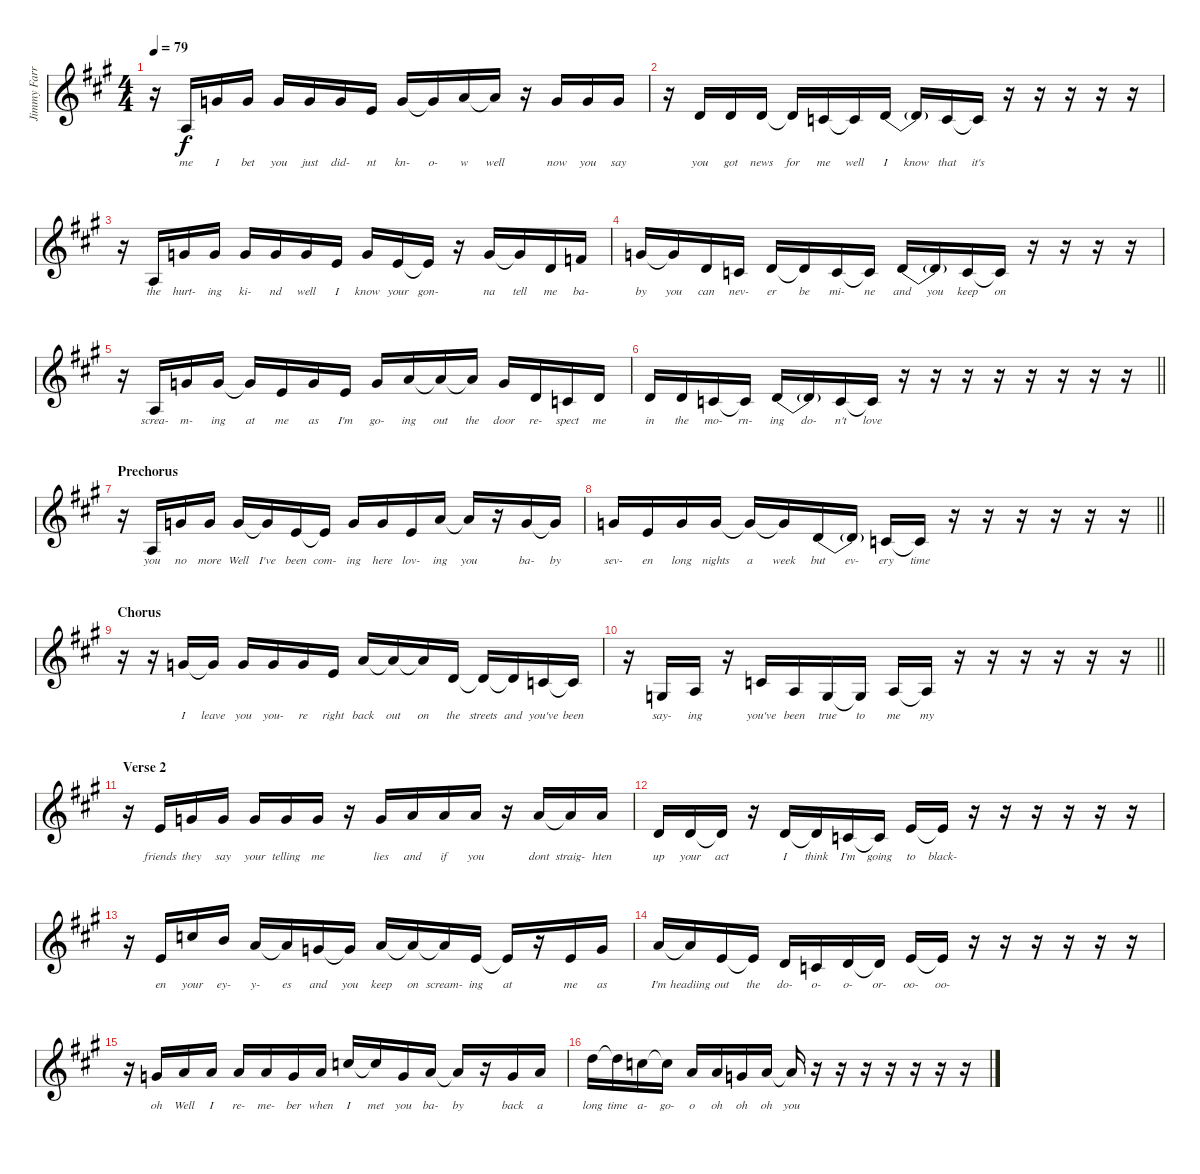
\track ("Jimmy Farrar /Joyce \"baby Jean\" Kennedy " "Jimmy Farr") {instrument lead2sawtooth}
\staff {score}
\tuning (E4 B3 G3 D3 A2 E2) {hide}
\ts (4 4)
\tempo 79
\clef g2
\ks a
r.16{dy f} 7.4.16{lyrics (0 "me") lyrics (1 "") lyrics (2 "") lyrics (3 "") lyrics (4 "")} 8.2.16{lyrics (0 "I") lyrics (1 "") lyrics (2 "") lyrics (3 "") lyrics (4 "")} 8.2.16{lyrics (0 "bet") lyrics (1 "") lyrics (2 "") lyrics (3 "") lyrics (4 "")} 8.2.16{lyrics (0 "you") lyrics (1 "") lyrics (2 "") lyrics (3 "") lyrics (4 "")} 8.2.16{lyrics (0 "just") lyrics (1 "") lyrics (2 "") lyrics (3 "") lyrics (4 "")} 8.2.16{lyrics (0 "did-") lyrics (1 "") lyrics (2 "") lyrics (3 "") lyrics (4 "")} 5.2.16{lyrics (0 "nt") lyrics (1 "") lyrics (2 "") lyrics (3 "") lyrics (4 "")} 8.2.16{lyrics (0 "kn-") lyrics (1 "") lyrics (2 "") lyrics (3 "") lyrics (4 "")} 8.2{t}.16{lyrics (0 "o-") lyrics (1 "") lyrics (2 "") lyrics (3 "") lyrics (4 "")} 5.1.16{lyrics (0 "w") lyrics (1 "") lyrics (2 "") lyrics (3 "") lyrics (4 "")} 5.1{t}.16{lyrics (0 "well") lyrics (1 "") lyrics (2 "") lyrics (3 "") lyrics (4 "")} r.16 8.2.16{lyrics (0 "now") lyrics (1 "") lyrics (2 "") lyrics (3 "") lyrics (4 "")} 8.2.16{lyrics (0 "you") lyrics (1 "") lyrics (2 "") lyrics (3 "") lyrics (4 "")} 8.2.16{lyrics (0 "say") lyrics (1 "") lyrics (2 "") lyrics (3 "") lyrics (4 "")} |
r.16 7.3.16{lyrics (0 "you") lyrics (1 "") lyrics (2 "") lyrics (3 "") lyrics (4 "")} 7.3.16{lyrics (0 "got") lyrics (1 "") lyrics (2 "") lyrics (3 "") lyrics (4 "")} 7.3.16{lyrics (0 "news") lyrics (1 "") lyrics (2 "") lyrics (3 "") lyrics (4 "")} 7.3{t}.16{lyrics (0 "for") lyrics (1 "") lyrics (2 "") lyrics (3 "") lyrics (4 "")} 5.3.16{lyrics (0 "me") lyrics (1 "") lyrics (2 "") lyrics (3 "") lyrics (4 "")} 5.3{t}.16{lyrics (0 "well") lyrics (1 "") lyrics (2 "") lyrics (3 "") lyrics (4 "")} 7.3{be (custom 0 0 10 4 20 4 30 0 60 0)}.16{lyrics (0 "I") lyrics (1 "") lyrics (2 "") lyrics (3 "") lyrics (4 "")} 7.3{t}.16{lyrics (0 "know") lyrics (1 "") lyrics (2 "") lyrics (3 "") lyrics (4 "")} 5.3.16{lyrics (0 "that") lyrics (1 "") lyrics (2 "") lyrics (3 "") lyrics (4 "")} 5.3{t}.16{lyrics (0 "it's") lyrics (1 "") lyrics (2 "") lyrics (3 "") lyrics (4 "")} r.16 r.16 r.16 r.16 r.16 |
r.16 7.4.16{lyrics (0 "the") lyrics (1 "") lyrics (2 "") lyrics (3 "") lyrics (4 "")} 8.2.16{lyrics (0 "hurt-") lyrics (1 "") lyrics (2 "") lyrics (3 "") lyrics (4 "")} 8.2.16{lyrics (0 "ing") lyrics (1 "") lyrics (2 "") lyrics (3 "") lyrics (4 "")} 8.2.16{lyrics (0 "ki-") lyrics (1 "") lyrics (2 "") lyrics (3 "") lyrics (4 "")} 8.2.16{lyrics (0 "nd") lyrics (1 "") lyrics (2 "") lyrics (3 "") lyrics (4 "")} 8.2.16{lyrics (0 "well") lyrics (1 "") lyrics (2 "") lyrics (3 "") lyrics (4 "")} 5.2.16{lyrics (0 "I") lyrics (1 "") lyrics (2 "") lyrics (3 "") lyrics (4 "")} 8.2.16{lyrics (0 "know") lyrics (1 "") lyrics (2 "") lyrics (3 "") lyrics (4 "")} 5.2.16{lyrics (0 "your") lyrics (1 "") lyrics (2 "") lyrics (3 "") lyrics (4 "")} 5.2{t}.16{lyrics (0 "gon-") lyrics (1 "") lyrics (2 "") lyrics (3 "") lyrics (4 "")} r.16 8.2.16{lyrics (0 "na") lyrics (1 "") lyrics (2 "") lyrics (3 "") lyrics (4 "")} 8.2{t}.16{lyrics (0 "tell") lyrics (1 "") lyrics (2 "") lyrics (3 "") lyrics (4 "")} 7.3.16{lyrics (0 "me") lyrics (1 "") lyrics (2 "") lyrics (3 "") lyrics (4 "")} 6.2.16{lyrics (0 "ba-") lyrics (1 "") lyrics (2 "") lyrics (3 "") lyrics (4 "")} |
8.2.16{lyrics (0 "by") lyrics (1 "") lyrics (2 "") lyrics (3 "") lyrics (4 "")} 8.2{t}.16{lyrics (0 "you") lyrics (1 "") lyrics (2 "") lyrics (3 "") lyrics (4 "")} 7.3.16{lyrics (0 "can") lyrics (1 "") lyrics (2 "") lyrics (3 "") lyrics (4 "")} 5.3.16{lyrics (0 "nev-") lyrics (1 "") lyrics (2 "") lyrics (3 "") lyrics (4 "")} 7.3.16{lyrics (0 "er") lyrics (1 "") lyrics (2 "") lyrics (3 "") lyrics (4 "")} 7.3{t}.16{lyrics (0 "be") lyrics (1 "") lyrics (2 "") lyrics (3 "") lyrics (4 "")} 5.3.16{lyrics (0 "mi-") lyrics (1 "") lyrics (2 "") lyrics (3 "") lyrics (4 "")} 5.3{t}.16{lyrics (0 "ne") lyrics (1 "") lyrics (2 "") lyrics (3 "") lyrics (4 "")} 7.3{be (custom 0 0 10 4 20 4 30 0 60 0)}.16{lyrics (0 "and") lyrics (1 "") lyrics (2 "") lyrics (3 "") lyrics (4 "")} 7.3{t}.16{lyrics (0 "you") lyrics (1 "") lyrics (2 "") lyrics (3 "") lyrics (4 "")} 5.3.16{lyrics (0 "keep") lyrics (1 "") lyrics (2 "") lyrics (3 "") lyrics (4 "")} 5.3{t}.16{lyrics (0 "on") lyrics (1 "") lyrics (2 "") lyrics (3 "") lyrics (4 "")} r.16 r.16 r.16 r.16 |
r.16 7.4.16{lyrics (0 "screa-") lyrics (1 "") lyrics (2 "") lyrics (3 "") lyrics (4 "")} 8.2.16{lyrics (0 "m-") lyrics (1 "") lyrics (2 "") lyrics (3 "") lyrics (4 "")} 8.2.16{lyrics (0 "ing") lyrics (1 "") lyrics (2 "") lyrics (3 "") lyrics (4 "")} 8.2{t}.16{lyrics (0 "at") lyrics (1 "") lyrics (2 "") lyrics (3 "") lyrics (4 "")} 5.2.16{lyrics (0 "me") lyrics (1 "") lyrics (2 "") lyrics (3 "") lyrics (4 "")} 8.2.16{lyrics (0 "as") lyrics (1 "") lyrics (2 "") lyrics (3 "") lyrics (4 "")} 5.2.16{lyrics (0 "I'm") lyrics (1 "") lyrics (2 "") lyrics (3 "") lyrics (4 "")} 8.2.16{lyrics (0 "go-") lyrics (1 "") lyrics (2 "") lyrics (3 "") lyrics (4 "")} 5.1.16{lyrics (0 "ing") lyrics (1 "") lyrics (2 "") lyrics (3 "") lyrics (4 "")} 5.1{t}.16{lyrics (0 "out") lyrics (1 "") lyrics (2 "") lyrics (3 "") lyrics (4 "")} 5.1{t}.16{lyrics (0 "the") lyrics (1 "") lyrics (2 "") lyrics (3 "") lyrics (4 "")} 8.2.16{lyrics (0 "door") lyrics (1 "") lyrics (2 "") lyrics (3 "") lyrics (4 "")} 7.3.16{lyrics (0 "re-") lyrics (1 "") lyrics (2 "") lyrics (3 "") lyrics (4 "")} 5.3.16{lyrics (0 "spect") lyrics (1 "") lyrics (2 "") lyrics (3 "") lyrics (4 "")} 7.3.16{lyrics (0 "me") lyrics (1 "") lyrics (2 "") lyrics (3 "") lyrics (4 "")} |
\barLineRight lightlight
7.3.16{lyrics (0 "in") lyrics (1 "") lyrics (2 "") lyrics (3 "") lyrics (4 "")} 7.3.16{lyrics (0 "the") lyrics (1 "") lyrics (2 "") lyrics (3 "") lyrics (4 "")} 5.3.16{lyrics (0 "mo-") lyrics (1 "") lyrics (2 "") lyrics (3 "") lyrics (4 "")} 5.3{t}.16{lyrics (0 "rn-") lyrics (1 "") lyrics (2 "") lyrics (3 "") lyrics (4 "")} 7.3{be (custom 0 0 10 4 20 4 30 0 60 0)}.16{lyrics (0 "ing") lyrics (1 "") lyrics (2 "") lyrics (3 "") lyrics (4 "")} 7.3{t}.16{lyrics (0 "do-") lyrics (1 "") lyrics (2 "") lyrics (3 "") lyrics (4 "")} 5.3.16{lyrics (0 "n't") lyrics (1 "") lyrics (2 "") lyrics (3 "") lyrics (4 "")} 5.3{t}.16{lyrics (0 "love") lyrics (1 "") lyrics (2 "") lyrics (3 "") lyrics (4 "")} r.16 r.16 r.16 r.16 r.16 r.16 r.16 r.16 |
\section ("" "Prechorus")
r.16 7.4.16{lyrics (0 "you") lyrics (1 "") lyrics (2 "") lyrics (3 "") lyrics (4 "")} 8.2.16{lyrics (0 "no") lyrics (1 "") lyrics (2 "") lyrics (3 "") lyrics (4 "")} 8.2.16{lyrics (0 "more") lyrics (1 "") lyrics (2 "") lyrics (3 "") lyrics (4 "")} 8.2.16{lyrics (0 "Well") lyrics (1 "") lyrics (2 "") lyrics (3 "") lyrics (4 "")} 8.2{t}.16{lyrics (0 "I've") lyrics (1 "") lyrics (2 "") lyrics (3 "") lyrics (4 "")} 5.2.16{lyrics (0 "been") lyrics (1 "") lyrics (2 "") lyrics (3 "") lyrics (4 "")} 5.2{t}.16{lyrics (0 "com-") lyrics (1 "") lyrics (2 "") lyrics (3 "") lyrics (4 "")} 8.2.16{lyrics (0 "ing") lyrics (1 "") lyrics (2 "") lyrics (3 "") lyrics (4 "")} 8.2.16{lyrics (0 "here") lyrics (1 "") lyrics (2 "") lyrics (3 "") lyrics (4 "")} 5.2.16{lyrics (0 "lov-") lyrics (1 "") lyrics (2 "") lyrics (3 "") lyrics (4 "")} 5.1.16{lyrics (0 "ing") lyrics (1 "") lyrics (2 "") lyrics (3 "") lyrics (4 "")} 5.1{t}.16{lyrics (0 "you") lyrics (1 "") lyrics (2 "") lyrics (3 "") lyrics (4 "")} r.16 8.2.16{lyrics (0 "ba-") lyrics (1 "") lyrics (2 "") lyrics (3 "") lyrics (4 "")} 8.2{t}.16{lyrics (0 "by") lyrics (1 "") lyrics (2 "") lyrics (3 "") lyrics (4 "")} |
\barLineRight lightlight
8.2.16{lyrics (0 "sev-") lyrics (1 "") lyrics (2 "") lyrics (3 "") lyrics (4 "")} 5.2.16{lyrics (0 "en") lyrics (1 "") lyrics (2 "") lyrics (3 "") lyrics (4 "")} 8.2.16{lyrics (0 "long") lyrics (1 "") lyrics (2 "") lyrics (3 "") lyrics (4 "")} 8.2.16{lyrics (0 "nights") lyrics (1 "") lyrics (2 "") lyrics (3 "") lyrics (4 "")} 8.2{t}.16{lyrics (0 "a") lyrics (1 "") lyrics (2 "") lyrics (3 "") lyrics (4 "")} 8.2{t}.16{lyrics (0 "week") lyrics (1 "") lyrics (2 "") lyrics (3 "") lyrics (4 "")} 7.3{be (custom 0 0 10 4 20 4 30 0 60 0)}.16{lyrics (0 "but") lyrics (1 "") lyrics (2 "") lyrics (3 "") lyrics (4 "")} 7.3{t}.16{lyrics (0 "ev-") lyrics (1 "") lyrics (2 "") lyrics (3 "") lyrics (4 "")} 5.3.16{lyrics (0 "ery") lyrics (1 "") lyrics (2 "") lyrics (3 "") lyrics (4 "")} 5.3{t}.16{lyrics (0 "time") lyrics (1 "") lyrics (2 "") lyrics (3 "") lyrics (4 "")} r.16 r.16 r.16 r.16 r.16 r.16 |
\section ("" "Chorus")
r.16 r.16 8.2.16{lyrics (0 "I") lyrics (1 "") lyrics (2 "") lyrics (3 "") lyrics (4 "")} 8.2{t}.16{lyrics (0 "leave") lyrics (1 "") lyrics (2 "") lyrics (3 "") lyrics (4 "")} 8.2.16{lyrics (0 "you") lyrics (1 "") lyrics (2 "") lyrics (3 "") lyrics (4 "")} 8.2.16{lyrics (0 "you-") lyrics (1 "") lyrics (2 "") lyrics (3 "") lyrics (4 "")} 8.2.16{lyrics (0 "re") lyrics (1 "") lyrics (2 "") lyrics (3 "") lyrics (4 "")} 5.2.16{lyrics (0 "right") lyrics (1 "") lyrics (2 "") lyrics (3 "") lyrics (4 "")} 5.1.16{lyrics (0 "back") lyrics (1 "") lyrics (2 "") lyrics (3 "") lyrics (4 "")} 5.1{t}.16{lyrics (0 "out") lyrics (1 "") lyrics (2 "") lyrics (3 "") lyrics (4 "")} 5.1{t}.16{lyrics (0 "on") lyrics (1 "") lyrics (2 "") lyrics (3 "") lyrics (4 "")} 7.3.16{lyrics (0 "the") lyrics (1 "") lyrics (2 "") lyrics (3 "") lyrics (4 "")} 7.3{t}.16{lyrics (0 "streets") lyrics (1 "") lyrics (2 "") lyrics (3 "") lyrics (4 "")} 7.3{t}.16{lyrics (0 "and") lyrics (1 "") lyrics (2 "") lyrics (3 "") lyrics (4 "")} 5.3.16{lyrics (0 "you've") lyrics (1 "") lyrics (2 "") lyrics (3 "") lyrics (4 "")} 5.3{t}.16{lyrics (0 "been") lyrics (1 "") lyrics (2 "") lyrics (3 "") lyrics (4 "")} |
\barLineRight lightlight
r.16 5.4.16{lyrics (0 "say-") lyrics (1 "") lyrics (2 "") lyrics (3 "") lyrics (4 "")} 7.4.16{lyrics (0 "ing") lyrics (1 "") lyrics (2 "") lyrics (3 "") lyrics (4 "")} r.16 5.3.16{lyrics (0 "you've") lyrics (1 "") lyrics (2 "") lyrics (3 "") lyrics (4 "")} 7.4.16{lyrics (0 "been") lyrics (1 "") lyrics (2 "") lyrics (3 "") lyrics (4 "")} 5.4.16{lyrics (0 "true") lyrics (1 "") lyrics (2 "") lyrics (3 "") lyrics (4 "")} 5.4{t}.16{lyrics (0 "to") lyrics (1 "") lyrics (2 "") lyrics (3 "") lyrics (4 "")} 7.4.16{lyrics (0 "me") lyrics (1 "") lyrics (2 "") lyrics (3 "") lyrics (4 "")} 7.4{t}.16{lyrics (0 "my") lyrics (1 "") lyrics (2 "") lyrics (3 "") lyrics (4 "")} r.16 r.16 r.16 r.16 r.16 r.16 |
\section ("" "Verse 2")
r.16{instrument lead5charang} 5.2.16{lyrics (0 "friends") lyrics (1 "") lyrics (2 "") lyrics (3 "") lyrics (4 "")} 3.1.16{lyrics (0 "they") lyrics (1 "") lyrics (2 "") lyrics (3 "") lyrics (4 "")} 3.1.16{lyrics (0 "say") lyrics (1 "") lyrics (2 "") lyrics (3 "") lyrics (4 "")} 3.1.16{lyrics (0 "your") lyrics (1 "") lyrics (2 "") lyrics (3 "") lyrics (4 "")} 3.1.16{lyrics (0 "telling") lyrics (1 "") lyrics (2 "") lyrics (3 "") lyrics (4 "")} 3.1.16{lyrics (0 "me") lyrics (1 "") lyrics (2 "") lyrics (3 "") lyrics (4 "")} r.16 3.1.16{lyrics (0 "lies") lyrics (1 "") lyrics (2 "") lyrics (3 "") lyrics (4 "")} 5.1.16{lyrics (0 "and") lyrics (1 "") lyrics (2 "") lyrics (3 "") lyrics (4 "")} 5.1.16{lyrics (0 "if") lyrics (1 "") lyrics (2 "") lyrics (3 "") lyrics (4 "")} 5.1.16{lyrics (0 "you") lyrics (1 "") lyrics (2 "") lyrics (3 "") lyrics (4 "")} r.16 5.1.16{lyrics (0 "dont") lyrics (1 "") lyrics (2 "") lyrics (3 "") lyrics (4 "")} 5.1{t}.16{lyrics (0 "straig-") lyrics (1 "") lyrics (2 "") lyrics (3 "") lyrics (4 "")} 5.1.16{lyrics (0 "hten") lyrics (1 "") lyrics (2 "") lyrics (3 "") lyrics (4 "")} |
3.2.16{lyrics (0 "up") lyrics (1 "") lyrics (2 "") lyrics (3 "") lyrics (4 "")} 3.2.16{lyrics (0 "your") lyrics (1 "") lyrics (2 "") lyrics (3 "") lyrics (4 "")} 3.2{t}.16{lyrics (0 "act") lyrics (1 "") lyrics (2 "") lyrics (3 "") lyrics (4 "")} r.16 3.2.16{lyrics (0 "I") lyrics (1 "") lyrics (2 "") lyrics (3 "") lyrics (4 "")} 3.2{t}.16{lyrics (0 "think") lyrics (1 "") lyrics (2 "") lyrics (3 "") lyrics (4 "")} 5.3.16{lyrics (0 "I'm") lyrics (1 "") lyrics (2 "") lyrics (3 "") lyrics (4 "")} 5.3{t}.16{lyrics (0 "going") lyrics (1 "") lyrics (2 "") lyrics (3 "") lyrics (4 "")} 5.2.16{lyrics (0 "to") lyrics (1 "") lyrics (2 "") lyrics (3 "") lyrics (4 "")} 5.2{t}.16{lyrics (0 "black-") lyrics (1 "") lyrics (2 "") lyrics (3 "") lyrics (4 "")} r.16 r.16 r.16 r.16 r.16 r.16 |
r.16 5.2.16{lyrics (0 "en") lyrics (1 "") lyrics (2 "") lyrics (3 "") lyrics (4 "")} 8.1.16{lyrics (0 "your") lyrics (1 "") lyrics (2 "") lyrics (3 "") lyrics (4 "")} 7.1.16{lyrics (0 "ey-") lyrics (1 "") lyrics (2 "") lyrics (3 "") lyrics (4 "")} 5.1.16{lyrics (0 "y-") lyrics (1 "") lyrics (2 "") lyrics (3 "") lyrics (4 "")} 5.1{t}.16{lyrics (0 "es") lyrics (1 "") lyrics (2 "") lyrics (3 "") lyrics (4 "")} 8.2.16{lyrics (0 "and") lyrics (1 "") lyrics (2 "") lyrics (3 "") lyrics (4 "")} 8.2{t}.16{lyrics (0 "you") lyrics (1 "") lyrics (2 "") lyrics (3 "") lyrics (4 "")} 5.1.16{lyrics (0 "keep") lyrics (1 "") lyrics (2 "") lyrics (3 "") lyrics (4 "")} 5.1{t}.16{lyrics (0 "on") lyrics (1 "") lyrics (2 "") lyrics (3 "") lyrics (4 "")} 5.1{t}.16{lyrics (0 "scream-") lyrics (1 "") lyrics (2 "") lyrics (3 "") lyrics (4 "")} 5.2.16{lyrics (0 "ing") lyrics (1 "") lyrics (2 "") lyrics (3 "") lyrics (4 "")} 5.2{t}.16{lyrics (0 "at") lyrics (1 "") lyrics (2 "") lyrics (3 "") lyrics (4 "")} r.16 5.2.16{lyrics (0 "me") lyrics (1 "") lyrics (2 "") lyrics (3 "") lyrics (4 "")} 3.1.16{lyrics (0 "as") lyrics (1 "") lyrics (2 "") lyrics (3 "") lyrics (4 "")} |
5.1.16{lyrics (0 "I'm") lyrics (1 "") lyrics (2 "") lyrics (3 "") lyrics (4 "")} 5.1{t}.16{lyrics (0 "headiing") lyrics (1 "") lyrics (2 "") lyrics (3 "") lyrics (4 "")} 5.2.16{lyrics (0 "out") lyrics (1 "") lyrics (2 "") lyrics (3 "") lyrics (4 "")} 5.2{t}.16{lyrics (0 "the") lyrics (1 "") lyrics (2 "") lyrics (3 "") lyrics (4 "")} 3.2.16{lyrics (0 "do-") lyrics (1 "") lyrics (2 "") lyrics (3 "") lyrics (4 "")} 5.3.16{lyrics (0 "o-") lyrics (1 "") lyrics (2 "") lyrics (3 "") lyrics (4 "")} 3.2.16{lyrics (0 "o-") lyrics (1 "") lyrics (2 "") lyrics (3 "") lyrics (4 "")} 3.2{t}.16{lyrics (0 "or-") lyrics (1 "") lyrics (2 "") lyrics (3 "") lyrics (4 "")} 5.2.16{lyrics (0 "oo-") lyrics (1 "") lyrics (2 "") lyrics (3 "") lyrics (4 "")} 5.2{t}.16{lyrics (0 "oo-") lyrics (1 "") lyrics (2 "") lyrics (3 "") lyrics (4 "")} r.16 r.16 r.16 r.16 r.16 r.16 |
r.16 3.1.16{lyrics (0 "oh") lyrics (1 "") lyrics (2 "") lyrics (3 "") lyrics (4 "")} 5.1.16{lyrics (0 "Well") lyrics (1 "") lyrics (2 "") lyrics (3 "") lyrics (4 "")} 5.1.16{lyrics (0 "I") lyrics (1 "") lyrics (2 "") lyrics (3 "") lyrics (4 "")} 5.1.16{lyrics (0 "re-") lyrics (1 "") lyrics (2 "") lyrics (3 "") lyrics (4 "")} 5.1.16{lyrics (0 "me-") lyrics (1 "") lyrics (2 "") lyrics (3 "") lyrics (4 "")} 3.1.16{lyrics (0 "ber") lyrics (1 "") lyrics (2 "") lyrics (3 "") lyrics (4 "")} 5.1.16{lyrics (0 "when") lyrics (1 "") lyrics (2 "") lyrics (3 "") lyrics (4 "")} 8.1.16{lyrics (0 "I") lyrics (1 "") lyrics (2 "") lyrics (3 "") lyrics (4 "")} 8.1{t}.16{lyrics (0 "met") lyrics (1 "") lyrics (2 "") lyrics (3 "") lyrics (4 "")} 8.2.16{lyrics (0 "you") lyrics (1 "") lyrics (2 "") lyrics (3 "") lyrics (4 "")} 10.2.16{lyrics (0 "ba-") lyrics (1 "") lyrics (2 "") lyrics (3 "") lyrics (4 "")} 10.2{t}.16{lyrics (0 "by") lyrics (1 "") lyrics (2 "") lyrics (3 "") lyrics (4 "")} r.16 8.2.16{lyrics (0 "back") lyrics (1 "") lyrics (2 "") lyrics (3 "") lyrics (4 "")} 10.2.16{lyrics (0 "a") lyrics (1 "") lyrics (2 "") lyrics (3 "") lyrics (4 "")} |
10.1.16{lyrics (0 "long") lyrics (1 "") lyrics (2 "") lyrics (3 "") lyrics (4 "")} 10.1{t}.16{lyrics (0 "time") lyrics (1 "") lyrics (2 "") lyrics (3 "") lyrics (4 "")} 8.1.16{lyrics (0 "a-") lyrics (1 "") lyrics (2 "") lyrics (3 "") lyrics (4 "")} 8.1{t}.16{lyrics (0 "go-") lyrics (1 "") lyrics (2 "") lyrics (3 "") lyrics (4 "")} 10.2.16{lyrics (0 "o") lyrics (1 "") lyrics (2 "") lyrics (3 "") lyrics (4 "")} 10.2.16{lyrics (0 "oh") lyrics (1 "") lyrics (2 "") lyrics (3 "") lyrics (4 "")} 8.2.16{lyrics (0 "oh") lyrics (1 "") lyrics (2 "") lyrics (3 "") lyrics (4 "")} 10.2.16{lyrics (0 "oh") lyrics (1 "") lyrics (2 "") lyrics (3 "") lyrics (4 "")} 10.2{t}.16{lyrics (0 "you") lyrics (1 "") lyrics (2 "") lyrics (3 "") lyrics (4 "")} r.16 r.16 r.16 r.16 r.16 r.16 r.16
